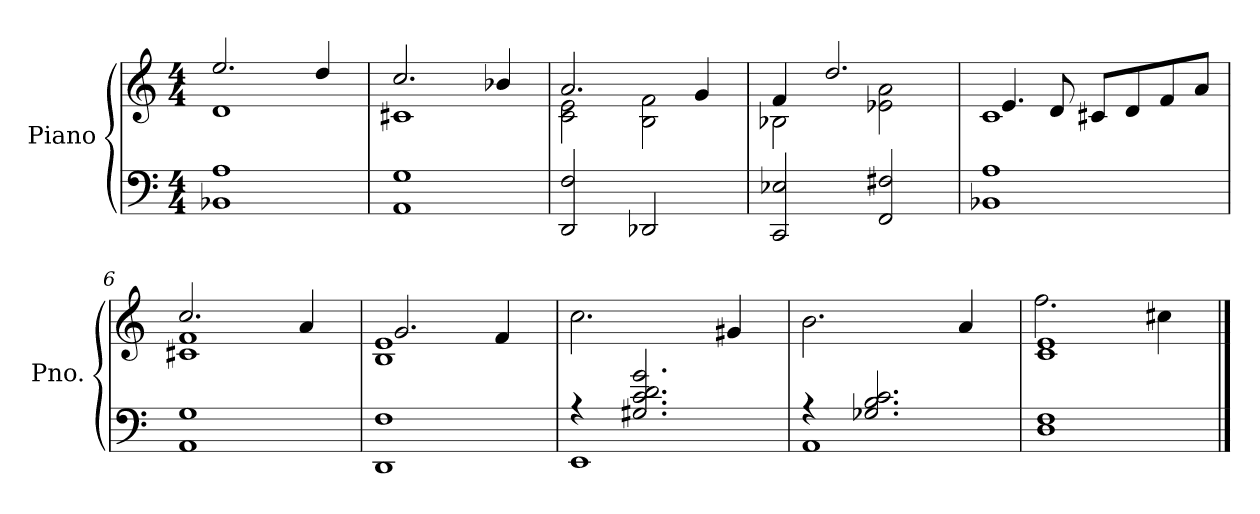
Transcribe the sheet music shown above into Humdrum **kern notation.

**kern	**kern
*part1	*part1
*staff2	*staff1
*I"Piano	*
*I'Pno.	*
*clefF4	*clefG2
*k[]	*k[]
*M4/4	*M4/4
=1	=1
*	*^
1BB-X 1A	2.ee/	1d
.	4dd/	.
=2	=2	=2
1AA 1G	2.cc/	1c#X
.	4b-X/	.
=3	=3	=3
2DD/ 2F/	2.a/	2c\ 2e\
2DD-X/	.	2B\ 2f\
.	4g/	.
=4	=4	=4
2CC/ 2E-X/	4f/	2B-X\
.	2.dd/	.
2FF/ 2F#X/	.	2e-X\ 2a\
!!LO:LB:g=z	!!
=5	=5	=5
1BB-X 1A	1c	4.e/
.	.	8d/
.	.	8c#X/L
.	.	8d/
.	.	8f/
.	.	8a/J
=6	=6	=6
1AA 1G	1c#X 1f	2.cc/
.	.	4a/
=7	=7	=7
1DD 1F	1B 1e	2.g/
.	.	4f/
*	*v	*v
=8	=8
*^	*
4r	1EE	2.cc\
2.G#X/ 2.c/ 2.d/ 2.g/	.	.
.	.	4g#X/
!!LO:LB:g=z
=9	=9	=9
4r	1AA	2.b\
2.G-X/ 2.B/ 2.c/	.	.
.	.	4a/
*v	*v	*
=10	=10
*	*^
1D 1F	1c 1e	2.ff\
.	.	4cc#X\
*	*v	*v
==	==
*-	*-
